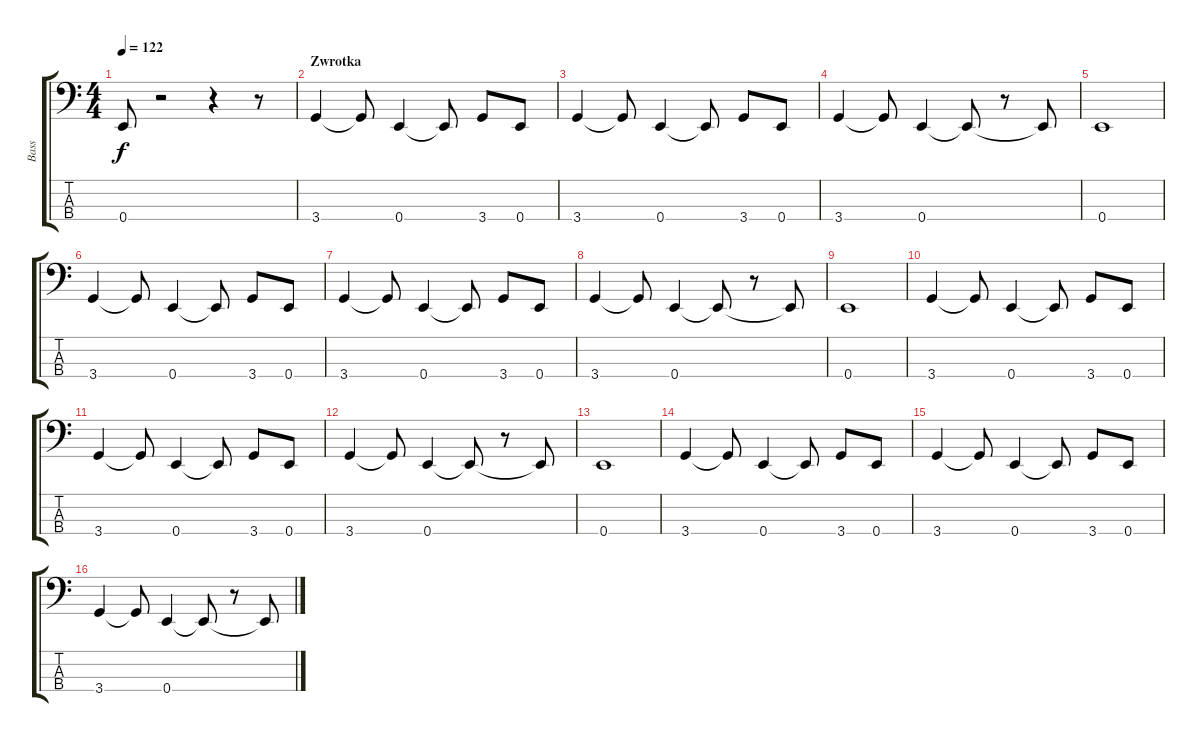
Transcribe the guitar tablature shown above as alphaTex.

\track ("Bass" "Bass") {instrument electricbassfinger}
\staff {score tabs}
\tuning (G2 D2 A1 E1) {hide}
\ts (4 4)
\tempo 122
\clef f4
\ks c
0.4{t}.8{dy f} r.2 r.4 r.8 |
\section ("" "Zwrotka")
3.4.4 3.4{t}.8 0.4.4 0.4{t}.8 3.4.8 0.4.8 |
\section ("" "")
3.4.4 3.4{t}.8 0.4.4 0.4{t}.8 3.4.8 0.4.8 |
3.4.4 3.4{t}.8 0.4.4 0.4{t}.8 r.8 0.4{t}.8 |
0.4.1 |
3.4.4 3.4{t}.8 0.4.4 0.4{t}.8 3.4.8 0.4.8 |
3.4.4 3.4{t}.8 0.4.4 0.4{t}.8 3.4.8 0.4.8 |
3.4.4 3.4{t}.8 0.4.4 0.4{t}.8 r.8 0.4{t}.8 |
0.4.1 |
3.4.4 3.4{t}.8 0.4.4 0.4{t}.8 3.4.8 0.4.8 |
3.4.4 3.4{t}.8 0.4.4 0.4{t}.8 3.4.8 0.4.8 |
3.4.4 3.4{t}.8 0.4.4 0.4{t}.8 r.8 0.4{t}.8 |
0.4.1 |
3.4.4 3.4{t}.8 0.4.4 0.4{t}.8 3.4.8 0.4.8 |
3.4.4 3.4{t}.8 0.4.4 0.4{t}.8 3.4.8 0.4.8 |
3.4.4 3.4{t}.8 0.4.4 0.4{t}.8 r.8 0.4{t}.8
